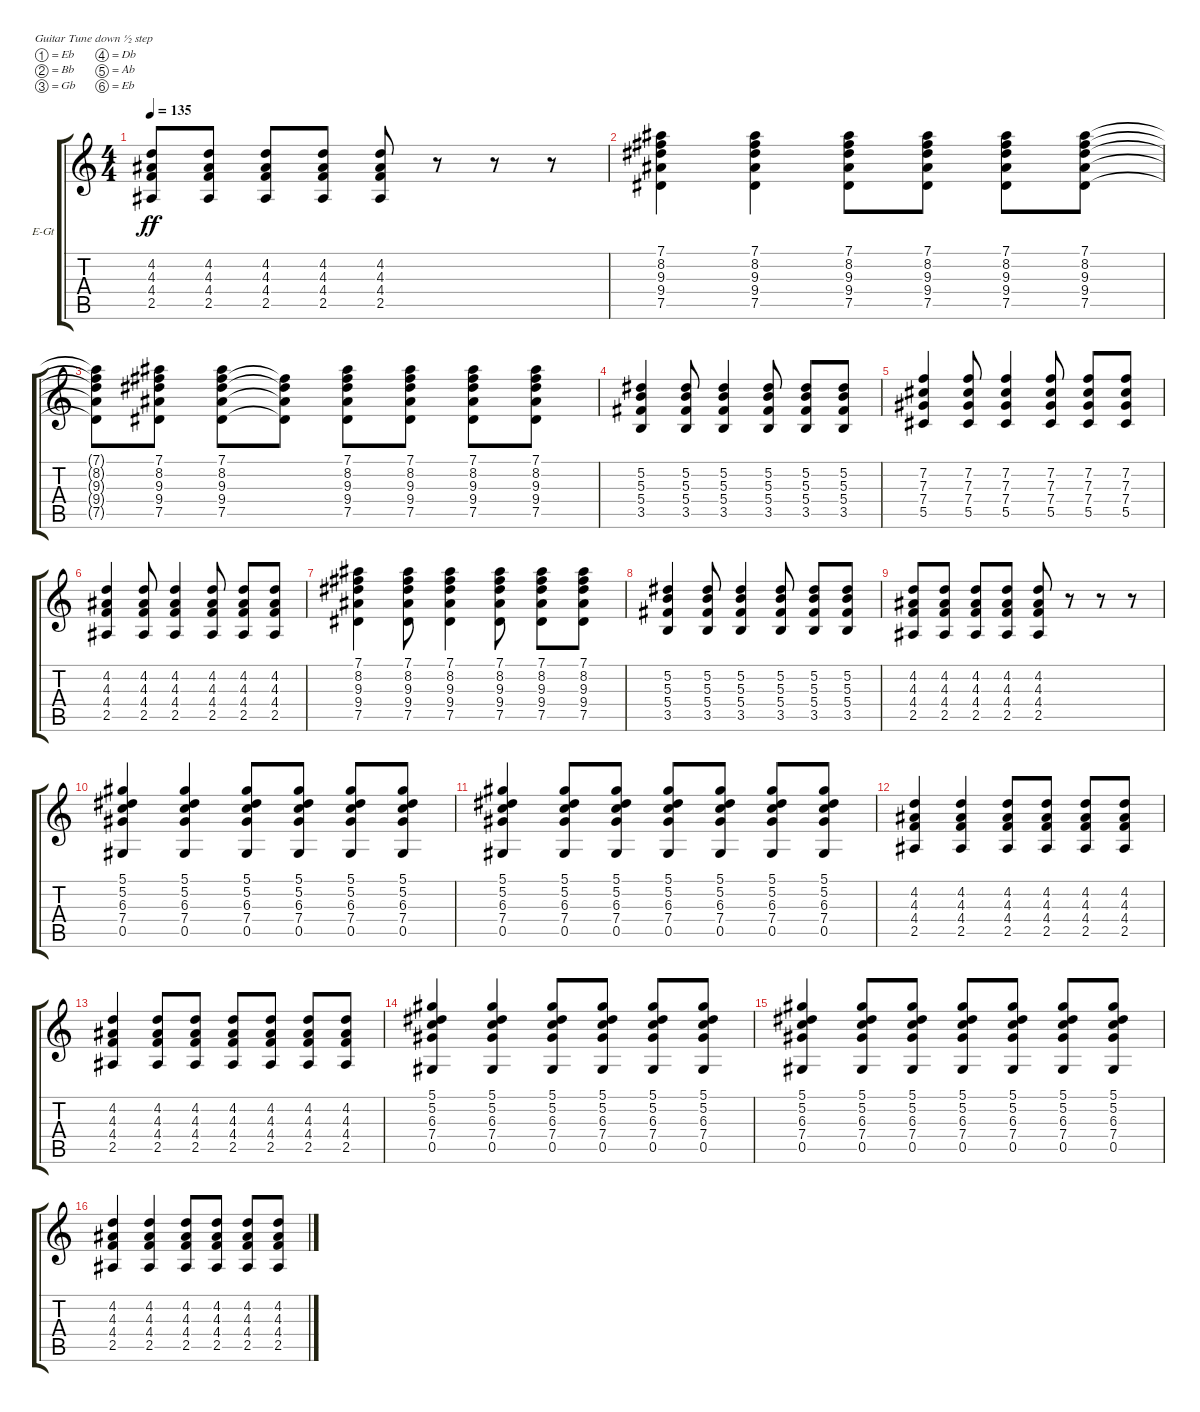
\defaultSystemsLayout 4
\bracketExtendMode groupsimilarinstruments
\firstSystemTrackNameOrientation horizontal
\otherSystemsTrackNameOrientation horizontal
\track ("Electric Guitar" "E-Gt") {instrument electricguitarclean}
\staff {score tabs}
\tuning (Eb4 Bb3 Gb3 Db3 Ab2 Eb2)
\ts (4 4)
\tempo 135
\clef g2
\ks c
(2.5 4.4 4.3 4.2).8{dy ff} (2.5 4.4 4.3 4.2).8 (2.5 4.4 4.3 4.2).8 (2.5 4.4 4.3 4.2).8 (2.5 4.4 4.3 4.2).8 r.8 r.8 r.8 |
(7.5 9.4 9.3 8.2 7.1).4 (7.5 9.4 9.3 8.2 7.1).4 (7.5 9.4 9.3 8.2 7.1).8 (7.5 9.4 9.3 8.2 7.1).8 (7.5 9.4 9.3 8.2 7.1).8 (7.5 9.4 9.3 8.2 7.1).8 |
(7.5{t} 9.4{t} 9.3{t} 8.2{t} 7.1{t}).8 (7.5 9.4 9.3 8.2 7.1).8 (7.5 9.4 9.3 8.2 7.1).8 (7.5{t} 9.4{t} 9.3{t} 8.2{t}).8 (7.5 9.4 9.3 8.2 7.1).8 (7.5 9.4 9.3 8.2 7.1).8 (7.5 9.4 9.3 8.2 7.1).8 (7.5 9.4 9.3 8.2 7.1).8 |
(3.5 5.3 5.4 5.2).4 (3.5 5.4 5.3 5.2).8 (3.5 5.4 5.3 5.2).4 (3.5 5.3 5.4 5.2).8 (3.5 5.3 5.4 5.2).8 (3.5 5.4 5.3 5.2).8 |
(5.5 7.4 7.3 7.2).4 (5.5 7.4 7.3 7.2).8 (5.5 7.4 7.3 7.2).4 (5.5 7.4 7.3 7.2).8 (5.5 7.4 7.3 7.2).8 (5.5 7.4 7.3 7.2).8 |
(2.5 4.4 4.3 4.2).4 (2.5 4.3 4.4 4.2).8 (2.5 4.4 4.3 4.2).4 (2.5 4.3 4.4 4.2).8 (2.5 4.4 4.3 4.2).8 (2.5 4.3 4.4 4.2).8 |
(7.5 9.4 9.3 8.2 7.1).4 (7.5 9.4 9.3 8.2 7.1).8 (7.5 9.4 9.3 8.2 7.1).4 (7.5 9.4 9.3 8.2 7.1).8 (7.5 9.4 9.3 8.2 7.1).8 (7.5 9.4 9.3 8.2 7.1).8 |
(3.5 5.4 5.3 5.2).4 (3.5 5.2 5.3 5.4).8 (3.5 5.2 5.3 5.4).4 (3.5 5.2 5.3 5.4).8 (3.5 5.2 5.3 5.4).8 (3.5 5.2 5.3 5.4).8 |
(2.5 4.4 4.3 4.2).8 (2.5 4.4 4.3 4.2).8 (2.5 4.4 4.3 4.2).8 (2.5 4.4 4.3 4.2).8 (2.5 4.4 4.3 4.2).8 r.8 r.8 r.8 |
(7.4 6.3 5.2 5.1 0.5).4 (0.5 7.4 6.3 5.2 5.1).4 (0.5 7.4 6.3 5.2 5.1).8 (0.5 7.4 6.3 5.2 5.1).8 (0.5 7.4 6.3 5.2 5.1).8 (0.5 7.4 6.3 5.2 5.1).8 |
(7.4 6.3 5.2 5.1 0.5).4 (0.5 7.4 6.3 5.2 5.1).8 (0.5 7.4 6.3 5.2 5.1).8 (0.5 7.4 6.3 5.2 5.1).8 (0.5 7.4 6.3 5.2 5.1).8 (0.5 7.4 6.3 5.2 5.1).8 (0.5 7.4 6.3 5.2 5.1).8 |
(2.5 4.4 4.3 4.2).4 (2.5 4.4 4.3 4.2).4 (2.5 4.4 4.3 4.2).8 (2.5 4.4 4.3 4.2).8 (2.5 4.4 4.3 4.2).8 (2.5 4.4 4.3 4.2).8 |
(2.5 4.4 4.3 4.2).4 (2.5 4.4 4.3 4.2).8 (2.5 4.4 4.3 4.2).8 (2.5 4.4 4.3 4.2).8 (2.5 4.4 4.3 4.2).8 (2.5 4.4 4.3 4.2).8 (2.5 4.4 4.3 4.2).8 |
(7.4 6.3 5.2 5.1 0.5).4 (0.5 7.4 6.3 5.2 5.1).4 (0.5 7.4 6.3 5.2 5.1).8 (0.5 7.4 6.3 5.2 5.1).8 (0.5 7.4 6.3 5.2 5.1).8 (0.5 7.4 6.3 5.2 5.1).8 |
(7.4 6.3 5.2 5.1 0.5).4 (0.5 7.4 6.3 5.2 5.1).8 (0.5 7.4 6.3 5.2 5.1).8 (0.5 7.4 6.3 5.2 5.1).8 (0.5 7.4 6.3 5.2 5.1).8 (0.5 7.4 6.3 5.2 5.1).8 (0.5 7.4 6.3 5.2 5.1).8 |
(2.5 4.4 4.3 4.2).4 (2.5 4.4 4.3 4.2).4 (2.5 4.4 4.3 4.2).8 (2.5 4.4 4.3 4.2).8 (2.5 4.4 4.3 4.2).8 (2.5 4.4 4.3 4.2).8
